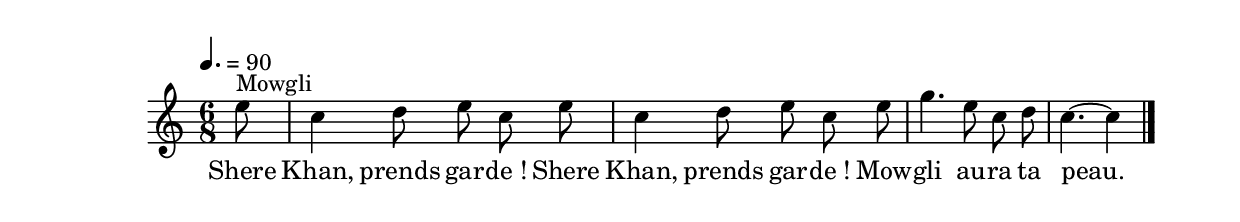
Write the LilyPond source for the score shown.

\version "2.16"
\include "italiano.ly"

\header {
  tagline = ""
  composer = ""
}                                        

MetriqueArmure = {
  \tempo 4.=90
  \time 6/8
  \key do \major
}

italique = { \override Score . LyricText #'font-shape = #'italic }

roman = { \override Score . LyricText #'font-shape = #'roman }

MusiqueTheme = \relative do'' {
  \partial 8 mi8^"Mowgli"
  do4 re8 mi do mi
  do4 re8 mi do mi
  sol4. mi8 do re
  do4.~ do4 \bar "|."
}

Paroles = \lyricmode {
  Shere Khan, prends gar -- de_!
  Shere Khan, prends gar -- de_!
  Mow -- gli au -- ra ta peau.
}

\score{
    \new Staff <<
      \set Staff.midiInstrument = "flute"
      \new Voice = "theme" {
	\override Score.PaperColumn #'keep-inside-line = ##t
	\autoBeamOff
	\MetriqueArmure
	\MusiqueTheme
      }
      \new Lyrics \lyricsto theme {
	\Paroles
      }                       
    >>
\layout{}
\midi{}
}
